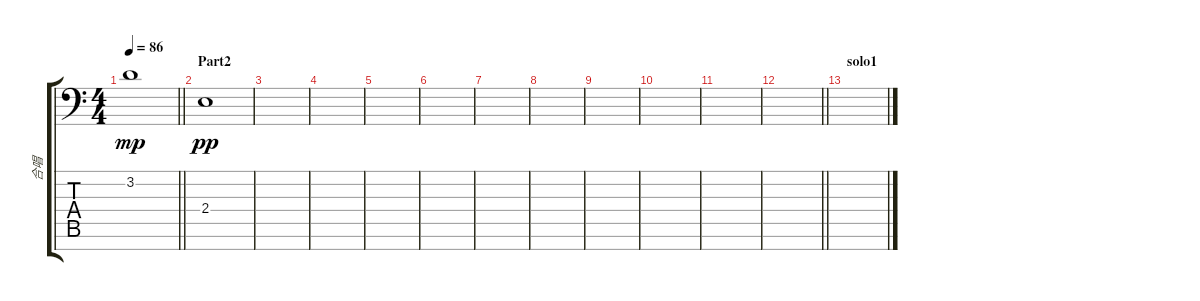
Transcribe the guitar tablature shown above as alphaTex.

\track ("合唱" "合唱") {instrument stringensemble1}
\staff {score tabs}
\tuning (E4 B3 G3 D3 A2 E2 C-1) {hide}
\ts (4 4)
\tempo 86
\clef f4
\barLineRight lightlight
\ks c
3.2.1{dy mp} |
\section ("" "Part2")
2.4.1{dy pp} |
|
|
|
|
|
|
|
|
|
\barLineRight lightlight
|
\section ("" "solo1")
